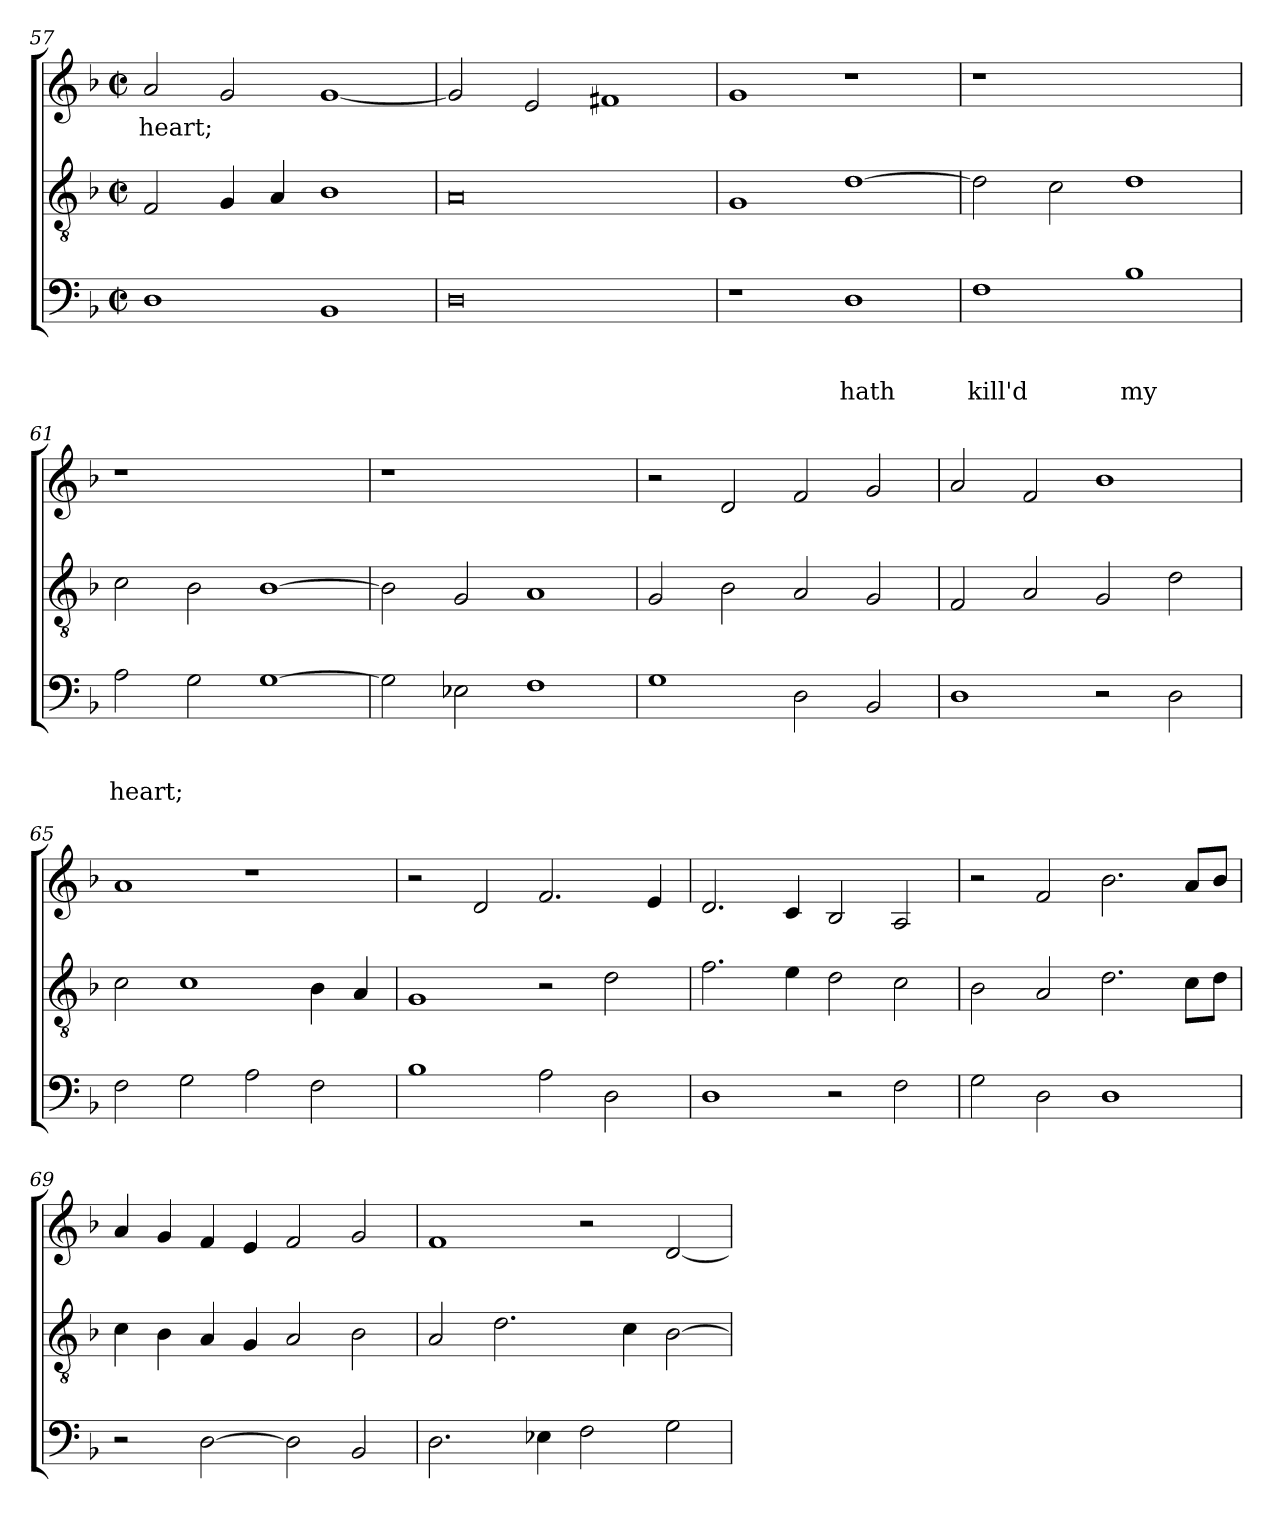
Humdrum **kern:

**kern	**text	**text	**text	**kern	**kern	**text
*part3	*part3	*part3	*part3	*part2	*part1	*part1
*staff3	*staff3	*staff3	*staff3	*staff2	*staff1	*staff1
!!LO:LB:g=z
*clefF4	*	*	*	*clefGv2	*clefG2	*
*k[b-]	*	*	*	*k[b-]	*k[b-]	*
*F:	*	*	*	*F:	*F:	*
*M2/2	*	*	*	*M2/2	*M2/2	*
*met(c|)	*	*	*	*met(c|)	*met(c|)	*
=57	=57	=57	=57	=57	=57	=57
1D	.	.	.	2F/	2a/	heart;
.	.	.	.	4G/	2g/	.
.	.	.	.	4A/	.	.
1BB-	.	.	.	1B-	[1g	.
=58	=58	=58	=58	=58	=58	=58
0D	.	.	.	0A	2g/]	.
.	.	.	.	.	2e/	.
.	.	.	.	.	1f#X	.
=59	=59	=59	=59	=59	=59	=59
1r	.	.	.	1G	1g	.
1D	.	.	hath	[1d	1r	.
=60	=60	=60	=60	=60	=60	=60
1F	.	.	kill'd	2d\]	1r	.
.	.	.	.	2c\	.	.
1B-	.	.	my	1d	1ryy	.
=61	=61	=61	=61	=61	=61	=61
2A\	.	.	heart;	2c\	1r	.
2G\	.	.	.	2B-\	.	.
[1G	.	.	.	[1B-	1ryy	.
=62	=62	=62	=62	=62	=62	=62
2G\]	.	.	.	2B-\]	1r	.
2E-X\	.	.	.	2G/	.	.
1F	.	.	.	1A	1ryy	.
=63	=63	=63	=63	=63	=63	=63
1G	.	.	.	2G/	2r	.
.	.	.	.	2B-\	2d/	.
2D\	.	.	.	2A/	2f/	.
2BB-/	.	.	.	2G/	2g/	.
!!LO:LB:g=z
=64	=64	=64	=64	=64	=64	=64
1D	.	.	.	2F/	2a/	.
.	.	.	.	2A/	2f/	.
2r	.	.	.	2G/	1b-	.
2D\	.	.	.	2d\	.	.
=65	=65	=65	=65	=65	=65	=65
2F\	.	.	.	2c\	1a	.
2G\	.	.	.	1c	.	.
2A\	.	.	.	.	1r	.
2F\	.	.	.	4B-\	.	.
.	.	.	.	4A/	.	.
=66	=66	=66	=66	=66	=66	=66
1B-	.	.	.	1G	2r	.
.	.	.	.	.	2d/	.
2A\	.	.	.	2r	2.f/	.
2D\	.	.	.	2d\	.	.
.	.	.	.	.	4e/	.
=67	=67	=67	=67	=67	=67	=67
1D	.	.	.	2.f\	2.d/	.
.	.	.	.	4e\	4c/	.
2r	.	.	.	2d\	2B-/	.
2F\	.	.	.	2c\	2A/	.
=68	=68	=68	=68	=68	=68	=68
2G\	.	.	.	2B-\	2r	.
2D\	.	.	.	2A/	2f/	.
1D	.	.	.	2.d\	2.b-\	.
.	.	.	.	8c\L	8a/L	.
.	.	.	.	8d\J	8b-/J	.
=69	=69	=69	=69	=69	=69	=69
2r	.	.	.	4c\	4a/	.
.	.	.	.	4B-\	4g/	.
[2D\	.	.	.	4A/	4f/	.
.	.	.	.	4G/	4e/	.
2D\]	.	.	.	2A/	2f/	.
2BB-/	.	.	.	2B-\	2g/	.
=70	=70	=70	=70	=70	=70	=70
2.D\	.	.	.	2A/	1f	.
.	.	.	.	2.d\	.	.
4E-X\	.	.	.	.	.	.
2F\	.	.	.	.	2r	.
.	.	.	.	4c\	.	.
2G\	.	.	.	[2B-\	[2d/	.
=	=	=	=	=	=	=
*-	*-	*-	*-	*-	*-	*-
